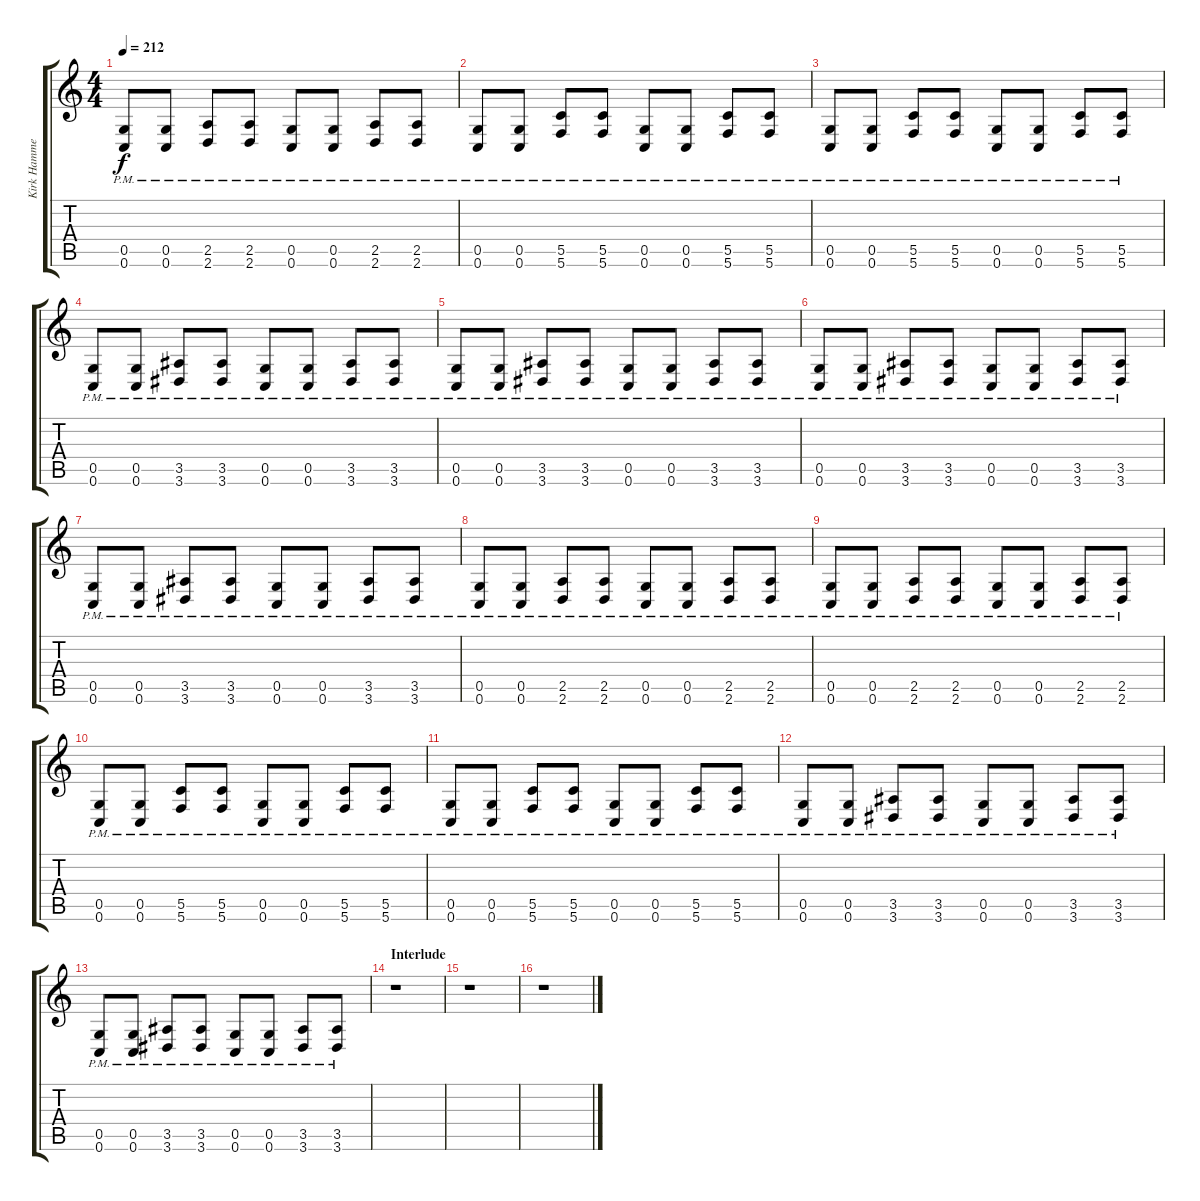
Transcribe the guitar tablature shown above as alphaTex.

\track ("Kirk Hammet" "Kirk Hamme") {instrument overdrivenguitar}
\staff {score tabs}
\tuning (D4 A3 F3 C3 G2 C2) {hide}
\ts (4 4)
\tempo 212
\clef g2
\ks c
(0.5{pm} 0.6).8{dy f} (0.5{pm} 0.6).8 (2.5{pm} 2.6).8 (2.5{pm} 2.6).8 (0.5{pm} 0.6).8 (0.5{pm} 0.6).8 (2.5{pm} 2.6).8 (2.5{pm} 2.6).8 |
(0.5{pm} 0.6).8 (0.5{pm} 0.6).8 (5.5{pm} 5.6).8 (5.5{pm} 5.6).8 (0.5{pm} 0.6).8 (0.5{pm} 0.6).8 (5.5{pm} 5.6).8 (5.5{pm} 5.6).8 |
(0.5{pm} 0.6).8 (0.5{pm} 0.6).8 (5.5{pm} 5.6).8 (5.5{pm} 5.6).8 (0.5{pm} 0.6).8 (0.5{pm} 0.6).8 (5.5{pm} 5.6).8 (5.5{pm} 5.6).8 |
(0.5{pm} 0.6).8 (0.5{pm} 0.6).8 (3.5{pm} 3.6).8 (3.5{pm} 3.6).8 (0.5{pm} 0.6).8 (0.5{pm} 0.6).8 (3.5{pm} 3.6).8 (3.5{pm} 3.6).8 |
(0.5{pm} 0.6).8 (0.5{pm} 0.6).8 (3.5{pm} 3.6).8 (3.5{pm} 3.6).8 (0.5{pm} 0.6).8 (0.5{pm} 0.6).8 (3.5{pm} 3.6).8 (3.5{pm} 3.6).8 |
(0.5{pm} 0.6).8 (0.5{pm} 0.6).8 (3.5{pm} 3.6).8 (3.5{pm} 3.6).8 (0.5{pm} 0.6).8 (0.5{pm} 0.6).8 (3.5{pm} 3.6).8 (3.5{pm} 3.6).8 |
(0.5{pm} 0.6).8 (0.5{pm} 0.6).8 (3.5{pm} 3.6).8 (3.5{pm} 3.6).8 (0.5{pm} 0.6).8 (0.5{pm} 0.6).8 (3.5{pm} 3.6).8 (3.5{pm} 3.6).8 |
(0.5{pm} 0.6).8 (0.5{pm} 0.6).8 (2.5{pm} 2.6).8 (2.5{pm} 2.6).8 (0.5{pm} 0.6).8 (0.5{pm} 0.6).8 (2.5{pm} 2.6).8 (2.5{pm} 2.6).8 |
(0.5{pm} 0.6).8 (0.5{pm} 0.6).8 (2.5{pm} 2.6).8 (2.5{pm} 2.6).8 (0.5{pm} 0.6).8 (0.5{pm} 0.6).8 (2.5{pm} 2.6).8 (2.5{pm} 2.6).8 |
(0.5{pm} 0.6).8 (0.5{pm} 0.6).8 (5.5{pm} 5.6).8 (5.5{pm} 5.6).8 (0.5{pm} 0.6).8 (0.5{pm} 0.6).8 (5.5{pm} 5.6).8 (5.5{pm} 5.6).8 |
(0.5{pm} 0.6).8 (0.5{pm} 0.6).8 (5.5{pm} 5.6).8 (5.5{pm} 5.6).8 (0.5{pm} 0.6).8 (0.5{pm} 0.6).8 (5.5{pm} 5.6).8 (5.5{pm} 5.6).8 |
(0.5{pm} 0.6).8 (0.5{pm} 0.6).8 (3.5{pm} 3.6).8 (3.5{pm} 3.6).8 (0.5{pm} 0.6).8 (0.5{pm} 0.6).8 (3.5{pm} 3.6).8 (3.5{pm} 3.6).8 |
(0.5{pm} 0.6).8 (0.5{pm} 0.6).8 (3.5{pm} 3.6).8 (3.5{pm} 3.6).8 (0.5{pm} 0.6).8 (0.5{pm} 0.6).8 (3.5{pm} 3.6).8 (3.5{pm} 3.6).8 |
\section ("" "Interlude")
r.1 |
r.1 |
r.1
